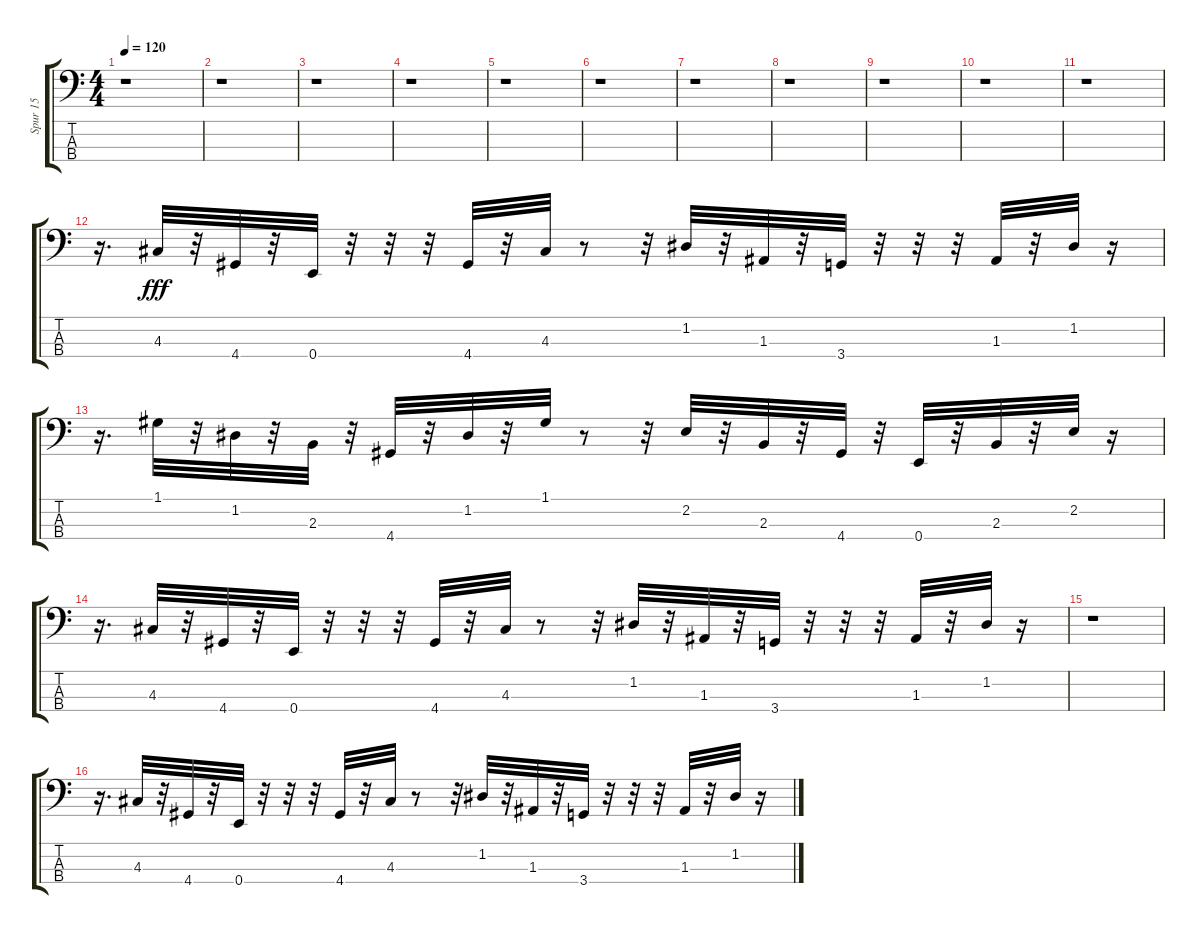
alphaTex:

\track ("Spur 15" "Spur 15") {instrument acousticguitarnylon}
\staff {score tabs}
\tuning (G2 D2 A1 E1) {hide}
\ts (4 4)
\tempo 120
\clef f4
\ks c
r.1{dy fff} |
r.1 |
r.1 |
r.1 |
r.1 |
r.1 |
r.1 |
r.1 |
r.1 |
r.1 |
r.1 |
r.16{d} 4.3.32 r.32 4.4.32 r.32 0.4.32 r.32 r.32 r.32 4.4.32 r.32 4.3.32 r.8 r.32 1.2.32 r.32 1.3.32 r.32 3.4.32 r.32 r.32 r.32 1.3.32 r.32 1.2.32 r.16 |
r.16{d} 1.1.32 r.32 1.2.32 r.32 2.3.32 r.32 4.4.32 r.32 1.2.32 r.32 1.1.32 r.8 r.32 2.2.32 r.32 2.3.32 r.32 4.4.32 r.32 0.4.32 r.32 2.3.32 r.32 2.2.32 r.16 |
r.16{d} 4.3.32 r.32 4.4.32 r.32 0.4.32 r.32 r.32 r.32 4.4.32 r.32 4.3.32 r.8 r.32 1.2.32 r.32 1.3.32 r.32 3.4.32 r.32 r.32 r.32 1.3.32 r.32 1.2.32 r.16 |
r.1 |
r.16{d} 4.3.32 r.32 4.4.32 r.32 0.4.32 r.32 r.32 r.32 4.4.32 r.32 4.3.32 r.8 r.32 1.2.32 r.32 1.3.32 r.32 3.4.32 r.32 r.32 r.32 1.3.32 r.32 1.2.32 r.16
